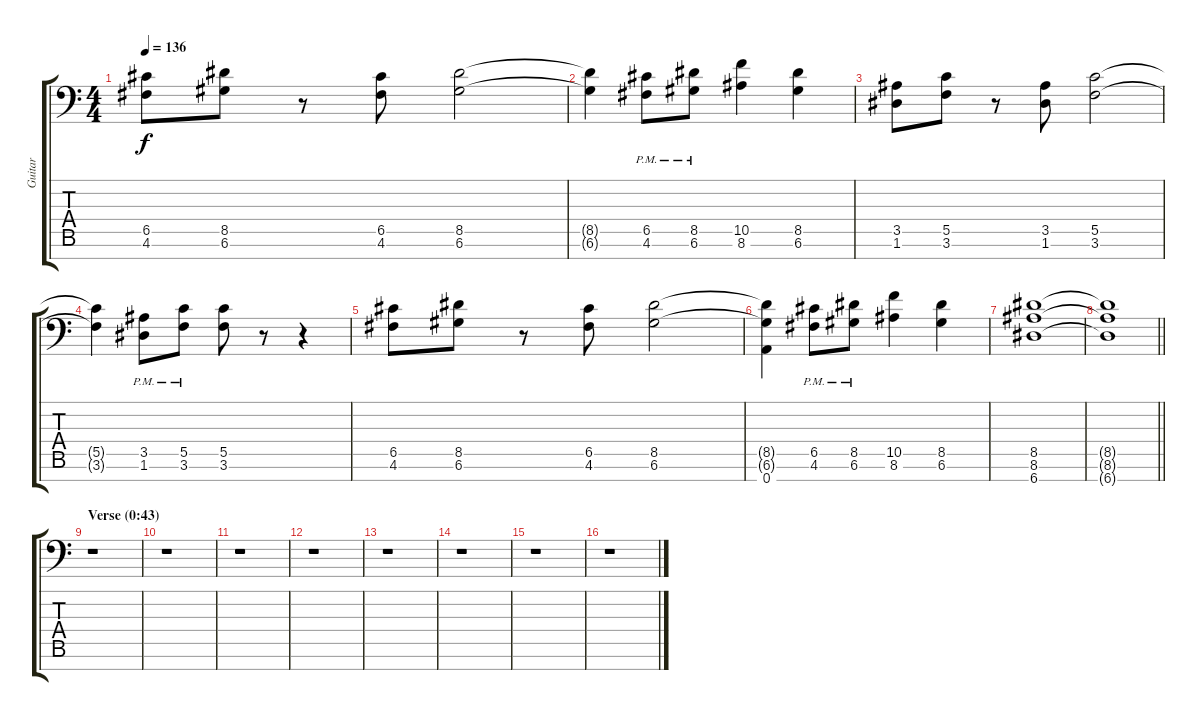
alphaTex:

\track ("Guitar" "Guitar") {instrument distortionguitar}
\staff {score tabs}
\tuning (D4 A3 F3 C3 G2 D2 A1) {hide}
\ts (4 4)
\tempo 136
\clef f4
\ks c
(6.5 4.6).8{dy f} (8.5 6.6).8 r.8 (6.5 4.6).8 (8.5 6.6).2 |
(8.5{t} 6.6{t}).4 (6.5{pm} 4.6{pm}).8 (8.5{pm} 6.6{pm}).8 (10.5 8.6).4 (8.5 6.6).4 |
(3.5 1.6).8 (5.5 3.6).8 r.8 (3.5 1.6).8 (5.5 3.6).2 |
(5.5{t} 3.6{t}).4 (3.5{pm} 1.6{pm}).8 (5.5{pm} 3.6{pm}).8 (5.5 3.6).8 r.8 r.4 |
(6.5 4.6).8 (8.5 6.6).8 r.8 (6.5 4.6).8 (8.5 6.6).2 |
(8.5{t} 6.6{t} 0.7).4 (6.5{pm} 4.6{pm}).8 (8.5{pm} 6.6{pm}).8 (10.5 8.6).4 (8.5 6.6).4 |
(8.5 8.6 6.7).1 |
\barLineRight lightlight
(8.5{t} 8.6{t} 6.7{t}).1 |
\section ("" "Verse (0:43)")
r.1 |
r.1 |
r.1 |
r.1 |
r.1 |
r.1 |
r.1 |
r.1
